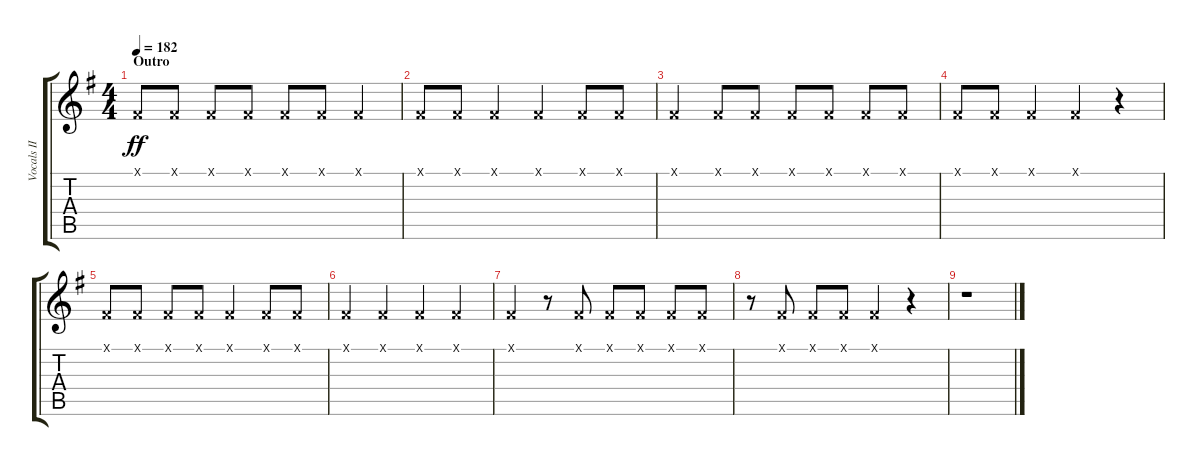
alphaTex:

\track ("Vocals II" "Vocals II") {instrument voiceoohs}
\staff {score tabs}
\tuning (E4 B3 G3 D3 A2 E2) {hide}
\ts (4 4)
\section ("" "Outro")
\tempo 182
\clef g2
\ks g
2.1{x}.8{dy ff} 2.1{x}.8 2.1{x}.8 2.1{x}.8 2.1{x}.8 2.1{x}.8 2.1{x}.4 |
2.1{x}.8 2.1{x}.8 2.1{x}.4 2.1{x}.4 2.1{x}.8 2.1{x}.8 |
2.1{x}.4 2.1{x}.8 2.1{x}.8 2.1{x}.8 2.1{x}.8 2.1{x}.8 2.1{x}.8 |
2.1{x}.8 2.1{x}.8 2.1{x}.4 2.1{x}.4 r.4 |
2.1{x}.8 2.1{x}.8 2.1{x}.8 2.1{x}.8 2.1{x}.4 2.1{x}.8 2.1{x}.8 |
2.1{x}.4 2.1{x}.4 2.1{x}.4 2.1{x}.4 |
2.1{x}.4 r.8 2.1{x}.8 2.1{x}.8 2.1{x}.8 2.1{x}.8 2.1{x}.8 |
r.8 2.1{x}.8 2.1{x}.8 2.1{x}.8 2.1{x}.4 r.4 |
r.1
